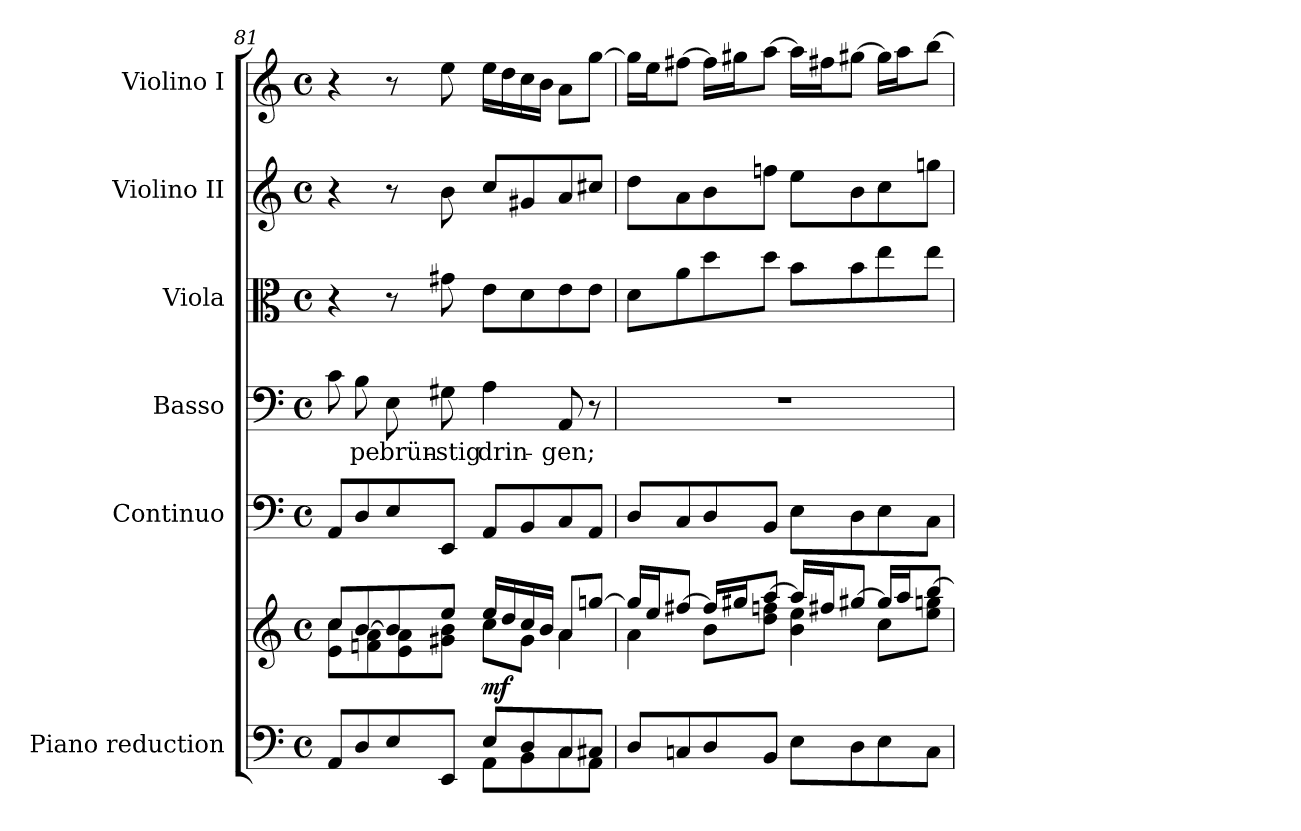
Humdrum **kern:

**kern	**kern	**dynam	**kern	**dynam	**kern	**text	**kern	**dynam	**kern	**dynam	**kern	**dynam
*part6	*part6	*part6	*part5	*part5	*part4	*part4	*part3	*part3	*part2	*part2	*part1	*part1
*staff7	*staff6	*staff6/7	*staff5	*staff5	*staff4	*staff4	*staff3	*staff3	*staff2	*staff2	*staff1	*staff1
*I"Piano reduction	*	*	*I"Continuo	*	*I"Basso	*	*I"Viola	*	*I"Violino II	*	*I"Violino I	*
*I'Pno	*	*	*	*	*	*	*I'Vla	*	*I'Vln	*	*I'Vln	*
*clefF4	*clefG2	*	*clefF4	*	*clefF4	*	*clefC3	*	*clefG2	*	*clefG2	*
*k[]	*k[]	*	*k[]	*	*k[]	*	*k[]	*	*k[]	*	*k[]	*
*M4/4	*M4/4	*	*M4/4	*	*M4/4	*	*M4/4	*	*M4/4	*	*M4/4	*
*met(c)	*met(c)	*	*met(c)	*	*met(c)	*	*met(c)	*	*met(c)	*	*met(c)	*
=81	=81	=81	=81	=81	=81	=81	=81	=81	=81	=81	=81	=81
*^	*^	*	*	*	*	*	*	*	*	*	*	*
8AA/L	2ryy	8cc/L	8e\ 8cc\L	.	8AA/L	.	8c\	.	4r	.	4r	.	4r	.
!	!	!	!	!	!	!	!	!LO:LY:b	!	!	!	!	!	!
8D/	.	[8b/	8fn\ 8a\	.	8D/	.	8B\	-pe	.	.	.	.	.	.
!	!	!	!	!	!	!	!	!LO:LY:b	!	!	!	!	!	!
8E/	.	8b/]	8e\ 8a\	.	8E/	.	8E\	brün-	8r	.	8r	.	8r	.
!	!	!	!	!	!	!	!	!LO:LY:b	!	!LO:DY:b	!	!LO:DY:b	!	!LO:DY:b
8EE/J	.	8ee/J	8g#X\ 8b\J	.	8EE/J	.	8G#X\	-stig	8g#X\	other-dynamics	8b\	other-dynamics	8ee\	other-dynamics
!	!	!	!	!LO:DY:b	!	!LO:DY:a	!	!LO:LY:b	!	!	!	!	!	!
8E/L	8AA\L	16ee/LL	8cc\L	mf	8AA/L	other-dynamics	4A\	drin-	8e\L	.	8cc/L	.	16ee\LL	.
.	.	16dd/	.	.	.	.	.	.	.	.	.	.	16dd\	.
8D/	8BB\	16cc/	8g#\J	.	8BB/	.	.	.	8d\	.	8g#X/	.	16cc\	.
.	.	16b/JJ	.	.	.	.	.	.	.	.	.	.	16b\JJ	.
!	!	!	!	!	!	!	!	!LO:LY:b	!	!	!	!	!	!
8C/	8C\	8a/L	4a\	.	8C/	.	8AA/	-gen;	8e\	.	8a/	.	8a\L	.
8C#X/J	8AA\J	[8ggn/J	.	.	8AA/J	.	8r	.	8e\J	.	8cc#X/J	.	[8gg\J	.
*v	*v	*	*	*	*	*	*	*	*	*	*	*	*	*
=82	=82	=82	=82	=82	=82	=82	=82	=82	=82	=82	=82	=82	=82
8D/L	16gg/LL]	4a\	.	8D/L	.	1r	.	8d\L	.	8dd\L	.	16gg\LL]	.
.	16ee/J	.	.	.	.	.	.	.	.	.	.	16ee\J	.
8Cn/	[8ff#X/J	.	.	8C/	.	.	.	8a\	.	8a\	.	[8ff#X\J	.
8D/	16ff#/LL]	8b\L	.	8D/	.	.	.	8dd\	.	8b\	.	16ff#\LL]	.
.	16gg#X/J	.	.	.	.	.	.	.	.	.	.	16gg#X\J	.
8BB/J	[8aa/J	8dd\ 8ffn\J	.	8BB/J	.	.	.	8dd\J	.	8ffn\J	.	[8aa\J	.
8E\L	16aa/LL]	4b\ 4ee\	.	8E\L	.	.	.	8b\L	.	8ee\L	.	16aa\LL]	.
.	16ff#X/J	.	.	.	.	.	.	.	.	.	.	16ff#X\J	.
8D\	[8gg#X/J	.	.	8D\	.	.	.	8b\	.	8b\	.	[8gg#X\J	.
8E\	16gg#/LL]	8cc\L	.	8E\	.	.	.	8ee\	.	8cc\	.	16gg#\LL]	.
.	16aa/J	.	.	.	.	.	.	.	.	.	.	16aa\J	.
8C\J	[8bb/J	8ee\ 8ggn\J	.	8C\J	.	.	.	8ee\J	.	8ggn\J	.	[8bb\J	.
*	*v	*v	*	*	*	*	*	*	*	*	*	*	*
=	=	=	=	=	=	=	=	=	=	=	=	=
*-	*-	*-	*-	*-	*-	*-	*-	*-	*-	*-	*-	*-
